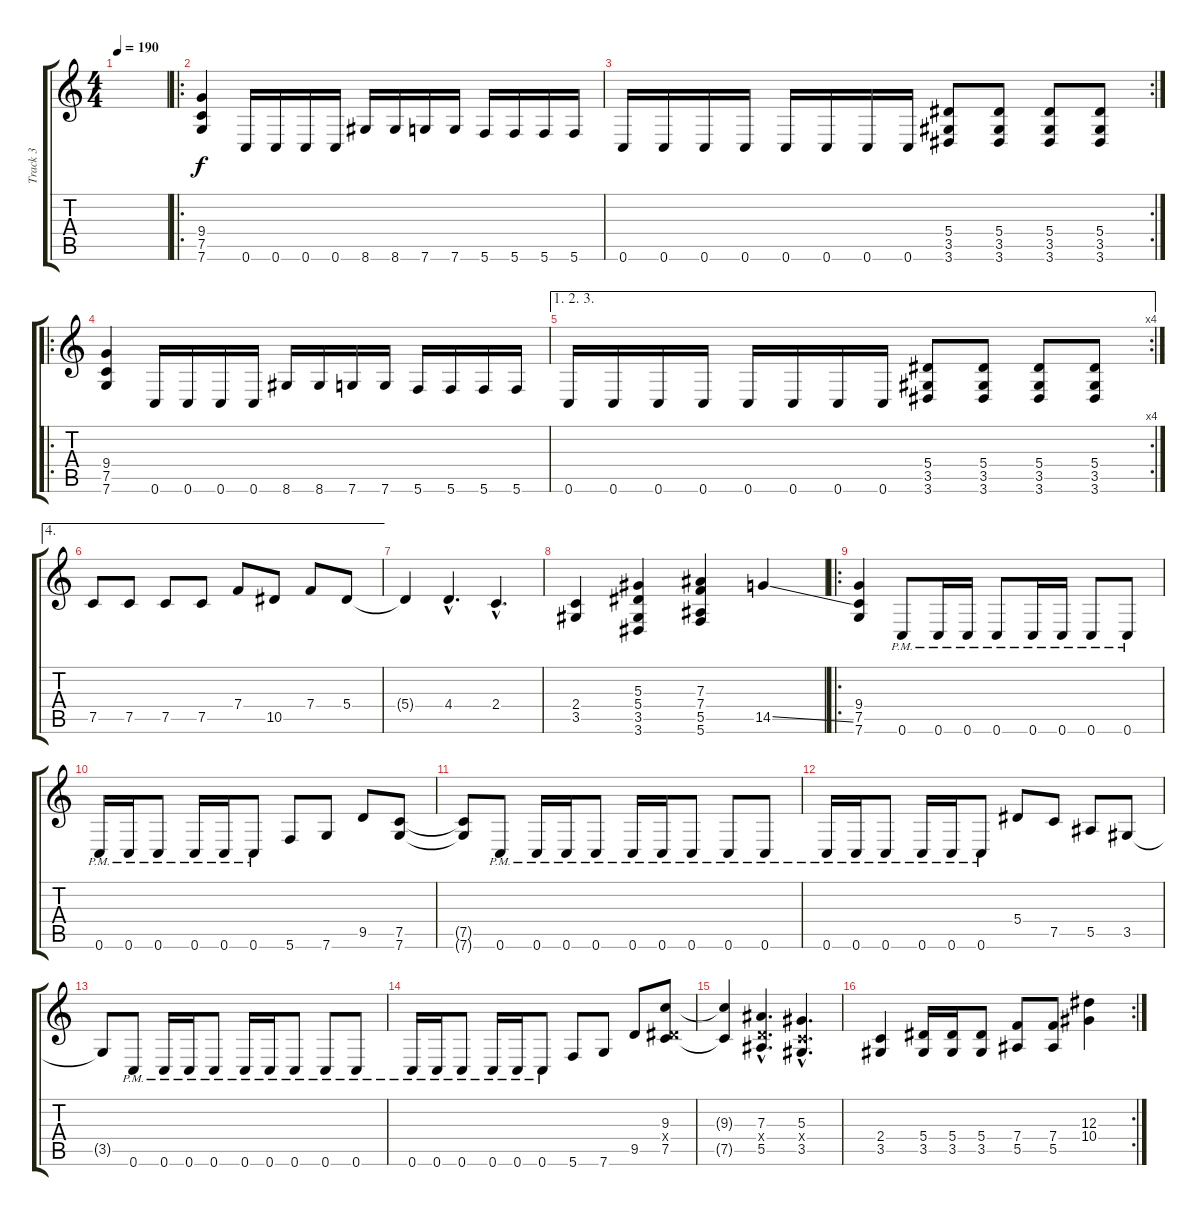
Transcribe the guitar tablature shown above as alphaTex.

\track ("Track 3" "Track 3") {instrument distortionguitar}
\staff {score tabs}
\tuning (C4 G3 Eb3 Bb2 F2 C2) {hide}
\ts (4 4)
\tempo 190
\clef g2
\ks c
|
\ro
(9.4 7.5 7.6).4 0.6.16 0.6.16 0.6.16 0.6.16 8.6.16 8.6.16 7.6.16 7.6.16 5.6.16 5.6.16 5.6.16 5.6.16 |
\rc 2
0.6.16 0.6.16 0.6.16 0.6.16 0.6.16 0.6.16 0.6.16 0.6.16 (5.4 3.5 3.6).8 (5.4 3.5 3.6).8 (5.4 3.5 3.6).8 (5.4 3.5 3.6).8 |
\ro
(9.4 7.5 7.6).4 0.6.16 0.6.16 0.6.16 0.6.16 8.6.16 8.6.16 7.6.16 7.6.16 5.6.16 5.6.16 5.6.16 5.6.16 |
\ae (1 2 3)
\rc 4
0.6.16 0.6.16 0.6.16 0.6.16 0.6.16 0.6.16 0.6.16 0.6.16 (5.4 3.5 3.6).8 (5.4 3.5 3.6).8 (5.4 3.5 3.6).8 (5.4 3.5 3.6).8 |
\ae 4
7.5.8 7.5.8 7.5.8 7.5.8 7.4.8 10.5.8 7.4.8 5.4.8 |
5.4{t}.4 4.4{hac}.4{d} 2.4{hac}.4{d} |
(2.4 3.5).4 (5.3 5.4 3.5 3.6).4 (7.3 7.4 5.5 5.6).4 14.5{ss}.4 |
\ro
(9.4 7.5 7.6).4 0.6{pm}.8 0.6{pm}.16 0.6{pm}.16 0.6{pm}.8 0.6{pm}.16 0.6{pm}.16 0.6{pm}.8 0.6{pm}.8 |
0.6{pm}.16 0.6{pm}.16 0.6{pm}.8 0.6{pm}.16 0.6{pm}.16 0.6{pm}.8 5.6.8 7.6.8 9.5.8 (7.5 7.6).8 |
(7.5{t} 7.6{t}).8 0.6{pm}.8 0.6{pm}.16 0.6{pm}.16 0.6{pm}.8 0.6{pm}.16 0.6{pm}.16 0.6{pm}.8 0.6{pm}.8 0.6{pm}.8 |
0.6{pm}.16 0.6{pm}.16 0.6{pm}.8 0.6{pm}.16 0.6{pm}.16 0.6{pm}.8 5.4.8 7.5.8 5.5.8 3.5.8 |
3.5{t}.8 0.6{pm}.8 0.6{pm}.16 0.6{pm}.16 0.6{pm}.8 0.6{pm}.16 0.6{pm}.16 0.6{pm}.8 0.6{pm}.8 0.6{pm}.8 |
0.6{pm}.16 0.6{pm}.16 0.6{pm}.8 0.6{pm}.16 0.6{pm}.16 0.6{pm}.8 5.6.8 7.6.8 9.5.8 (9.3 5.4{x} 7.5).8 |
(9.3{t} 7.5{t}).4 (7.3{hac} 4.4{hac x} 5.5{hac}).4{d} (5.3{hac} 2.4{hac x} 3.5{hac}).4{d} |
\rc 2
(2.4 3.5).4 (5.4 3.5).16 (5.4 3.5).16 (5.4 3.5).8 (7.4 5.5).8 (7.4 5.5).8 (12.3 10.4).4
